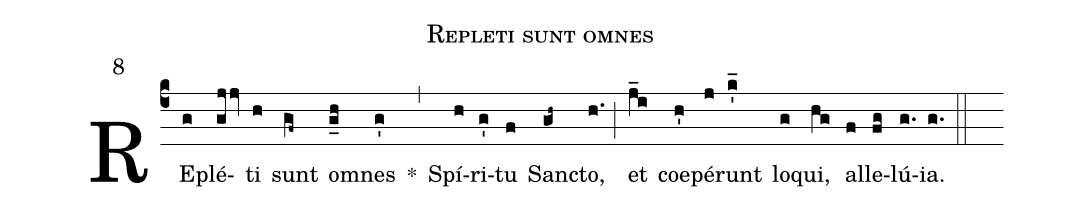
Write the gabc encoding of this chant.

name:Repleti sunt omnes;
mode:8;
annotation:8;
office-part:Antiphonae;
%%
(c4) RE(g)plé(gjjv)ti(h) sunt(gf~) o(g_h)mnes(g') *(,) Spí(h)ri(g')tu(f) San(gh~)cto,(h.) (;) et(j_i) coe(h')pé(j)runt(k'_) lo(g)qui,(hg) al(f)le(fg)lú(g.)ia.(g.) (::)
